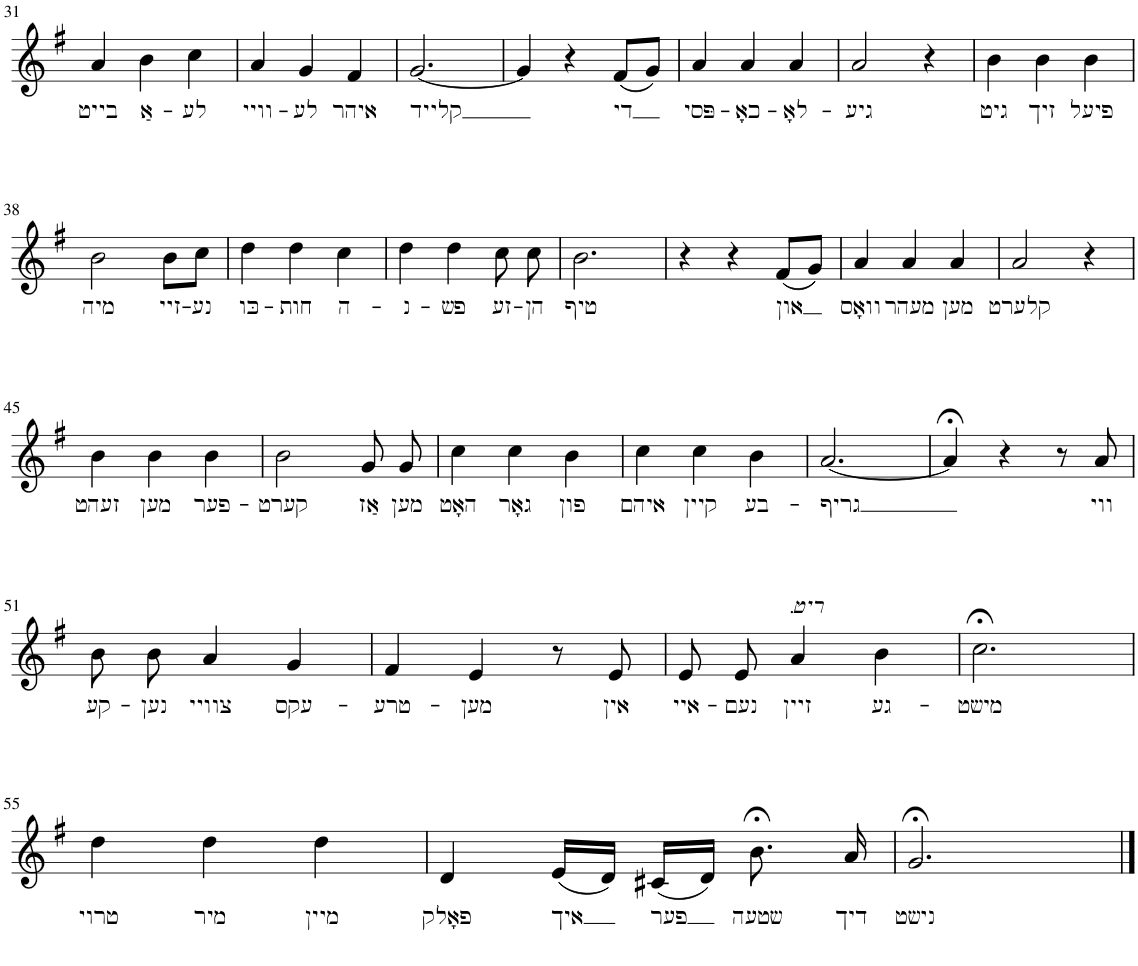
**kern	**text
*part1	*part1
*staff1	*staff1
*I"Piano	*
*I'Pno.	*
!!LO:PB:g=z
*clefG2	*
*k[f#]	*
*M3/4	*
=31	=31
!	!LO:LY:b
4a/	בייט
!	!LO:LY:b
4b\	אַ-
!	!LO:LY:b
4cc\	-לע
=32	=32
!	!LO:LY:b
4a/	וויי-
!	!LO:LY:b
4g/	-לע
!	!LO:LY:b
4f#/	איהר
=33	=33
!	!LO:LY:b
[2.g/	קלייד
=34	=34
4g/]	.
4r	.
!	!LO:LY:b
(8f#/L	די
8g/J)	.
=35	=35
!	!LO:LY:b
4a/	פּסי-
!	!LO:LY:b
4a/	-כאָ-
!	!LO:LY:b
4a/	-לאָ-
=36	=36
!	!LO:LY:b
2a/	-גיע
4r	.
=37	=37
!	!LO:LY:b
4b\	גיט
!	!LO:LY:b
4b\	זיך
!	!LO:LY:b
4b\	פיעל
!!LO:LB:g=z
=38	=38
!	!LO:LY:b
2b\	מיה
!	!LO:LY:b
8b\L	זיי-
!	!LO:LY:b
8cc\J	-נע
=39	=39
!	!LO:LY:b
4dd\	כּו-
!	!LO:LY:b
4dd\	-חות
!	!LO:LY:b
4cc\	ה-
=40	=40
!	!LO:LY:b
4dd\	-נ-
!	!LO:LY:b
4dd\	-פש
!	!LO:LY:b
8cc\	זע-
!	!LO:LY:b
8cc\	-הן
=41	=41
!	!LO:LY:b
2.b\	טיף
=42	=42
4r	.
4r	.
!	!LO:LY:b
(8f#/L	און
8g/J)	.
=43	=43
!	!LO:LY:b
4a/	וואָס
!	!LO:LY:b
4a/	מעהר
!	!LO:LY:b
4a/	מען
=44	=44
!	!LO:LY:b
2a/	קלערט
4r	.
!!LO:LB:g=z
=45	=45
!	!LO:LY:b
4b\	זעהט
!	!LO:LY:b
4b\	מען
!	!LO:LY:b
4b\	פער-
=46	=46
!	!LO:LY:b
2b\	-קערט
!	!LO:LY:b
8g/	אַז
!	!LO:LY:b
8g/	מען
=47	=47
!	!LO:LY:b
4cc\	האָט
!	!LO:LY:b
4cc\	גאָר
!	!LO:LY:b
4b\	פון
=48	=48
!	!LO:LY:b
4cc\	איהם
!	!LO:LY:b
4cc\	קיין
!	!LO:LY:b
4b\	בע-
=49	=49
!	!LO:LY:b
[2.a/	-גריף
=50	=50
4a;</]	.
4r	.
8r	.
!	!LO:LY:b
8a/	ווי
!!LO:LB:g=z
=51	=51
!	!LO:LY:b
8b\	קע-
!	!LO:LY:b
8b\	-נען
!	!LO:LY:b
4a/	צוויי
!	!LO:LY:b
4g/	עקס-
=52	=52
!	!LO:LY:b
4f#/	-טרע-
!	!LO:LY:b
4e/	-מען
8r	.
!	!LO:LY:b
8e/	אין
=53	=53
!	!LO:LY:b
8e/	איי-
!	!LO:LY:b
8e/	-נעם
!LO:TX:a:t=.	!
!LO:TX:a:i:t=ריט	!
!	!LO:LY:b
4a/	זיין
!	!LO:LY:b
4b\	גע-
=54	=54
!	!LO:LY:b
2.cc;<\	-מישט
!!LO:LB:g=z
=55	=55
!	!LO:LY:b
4dd\	טרוי
!	!LO:LY:b
4dd\	מיר
!	!LO:LY:b
4dd\	מיין
=56	=56
!	!LO:LY:b
4d/	פאָלק
!	!LO:LY:b
(16e/LL	איך
16d/JJ)	.
!	!LO:LY:b
(16c#X/LL	פער
16d/JJ)	.
!	!LO:LY:b
8.b;<\	שטעה
!	!LO:LY:b
16a/	דיך
=57	=57
!	!LO:LY:b
2.g;</	נישט
==	==
*-	*-
